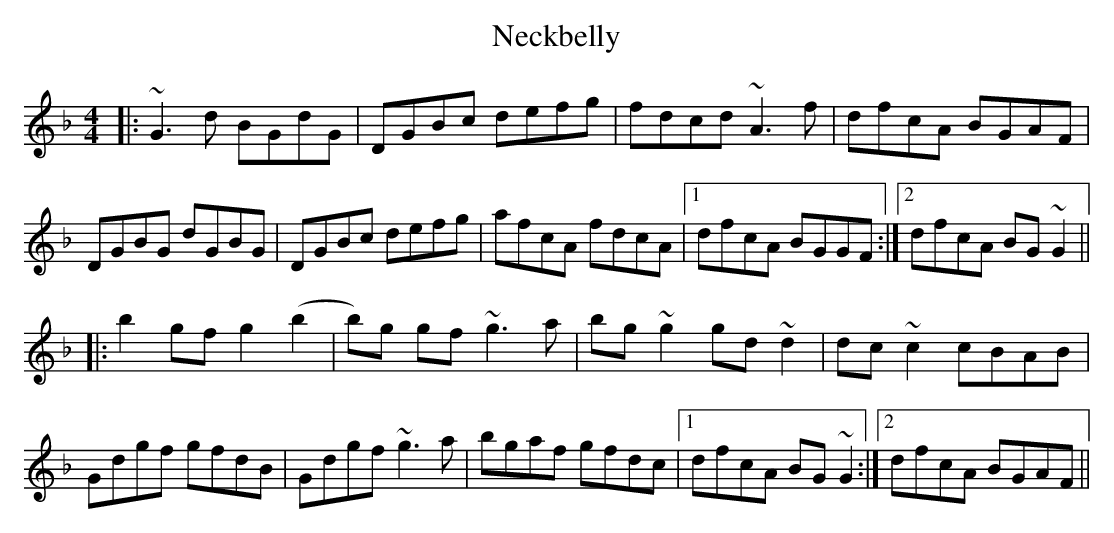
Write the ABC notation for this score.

X:1
T: Neckbelly
M: 4/4
L: 1/8
K: Gdor
|:~G3 d BGdG|DGBc defg|fdcd ~A3 f|dfcA BGAF|
DGBG dGBG|DGBc defg|afcA fdcA|1 dfcA BGGF:|2 dfcA BG ~G2||
|:b2 gf g2 (b2|b)g gf ~g3 a|bg ~g2 gd ~d2|dc ~c2 cBAB|
Gdgf gfdB|Gdgf ~g3 a|bgaf gfdc|1 dfcA BG ~G2:|2 dfcA BGAF||
